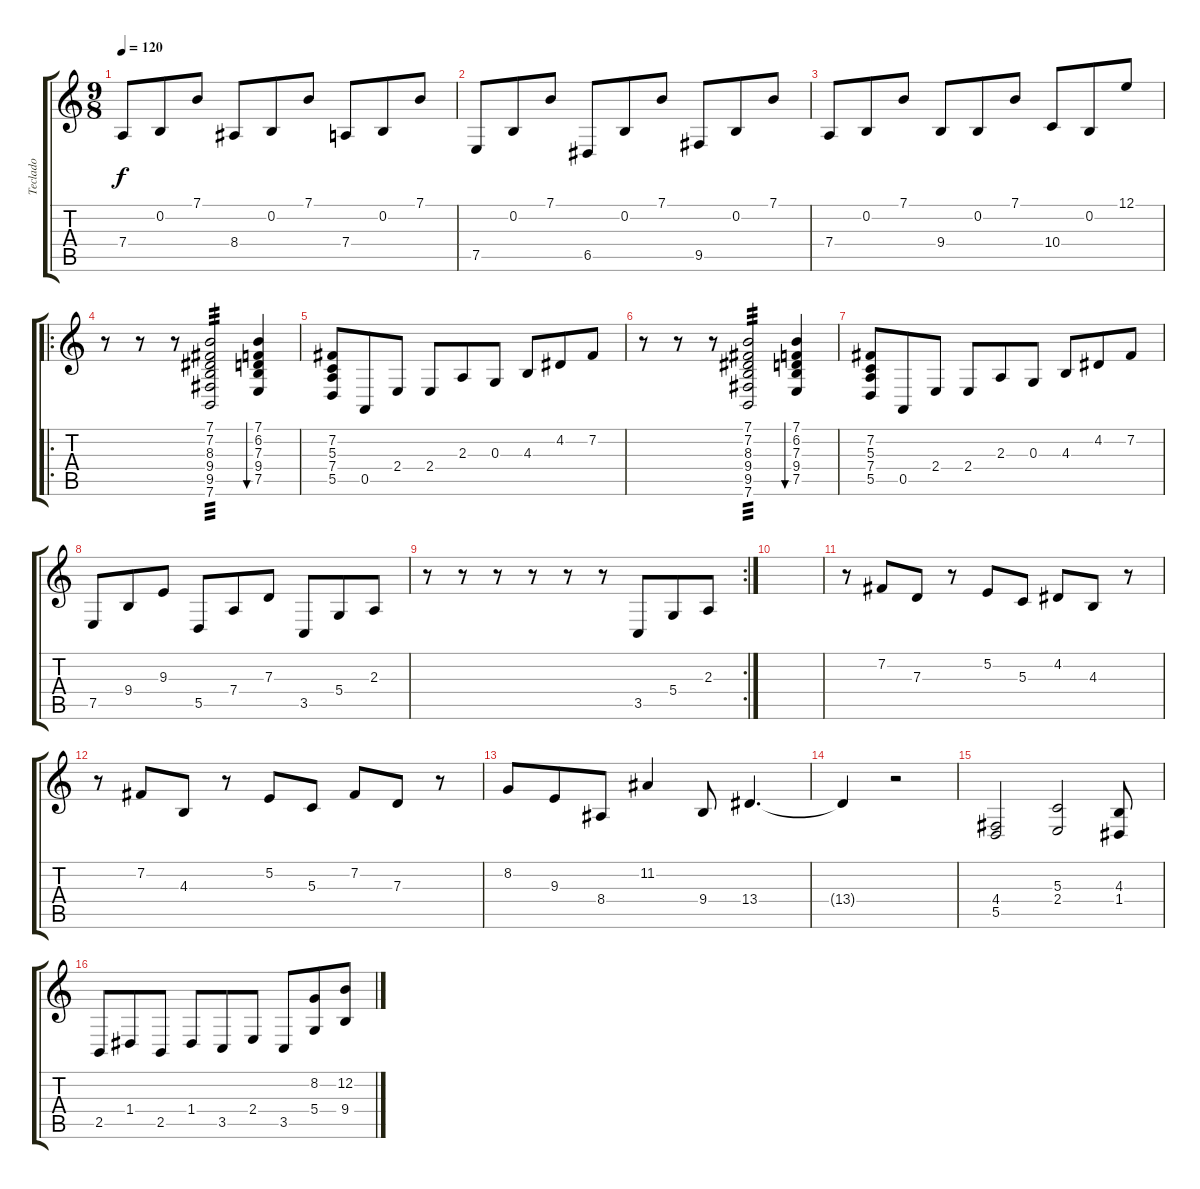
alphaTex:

\track ("Teclado" "Teclado") {instrument drawbarorgan}
\staff {score tabs}
\tuning (E4 B3 G3 D3 A2 E2) {hide}
\ts (9 8)
\tempo 120
\clef g2
\ks c
7.4.8{dy f} 0.2.8 7.1.8 8.4.8 0.2.8 7.1.8 7.4.8 0.2.8 7.1.8 |
7.5.8 0.2.8 7.1.8 6.5.8 0.2.8 7.1.8 9.5.8 0.2.8 7.1.8 |
7.4.8 0.2.8 7.1.8 9.4.8 0.2.8 7.1.8 10.4.8 0.2.8 12.1.8 |
\ro
r.8 r.8 r.8 (7.1 7.2 8.3 9.4 9.5 7.6).2{tp 3} (7.1 6.2 7.3 9.4 7.5).4{bu 60} |
(7.2 5.3 7.4 5.5).8 0.5.8 2.4.8 2.4.8 2.3.8 0.3.8 4.3.8 4.2.8 7.2.8 |
r.8 r.8 r.8 (7.1 7.2 8.3 9.4 9.5 7.6).2{tp 3} (7.1 6.2 7.3 9.4 7.5).4{bu 60} |
(7.2 5.3 7.4 5.5).8 0.5.8 2.4.8 2.4.8 2.3.8 0.3.8 4.3.8 4.2.8 7.2.8 |
7.5.8 9.4.8 9.3.8 5.5.8 7.4.8 7.3.8 3.5.8 5.4.8 2.3.8 |
\rc 2
r.8 r.8 r.8 r.8 r.8 r.8 3.5.8 5.4.8 2.3.8 |
|
r.8 7.2.8 7.3.8 r.8 5.2.8 5.3.8 4.2.8 4.3.8 r.8 |
r.8 7.2.8 4.3.8 r.8 5.2.8 5.3.8 7.2.8 7.3.8 r.8 |
8.2.8 9.3.8 8.4.8 11.2.4 9.4.8 13.4.4{d} |
13.4{t}.4 r.2 |
(4.4 5.5).2 (5.3 2.4).2 (4.3 1.4).8 |
2.5.8 1.4.8 2.5.8 1.4.8 3.5.8 2.4.8 3.5.8 (8.2 5.4).8 (12.2 9.4).8
